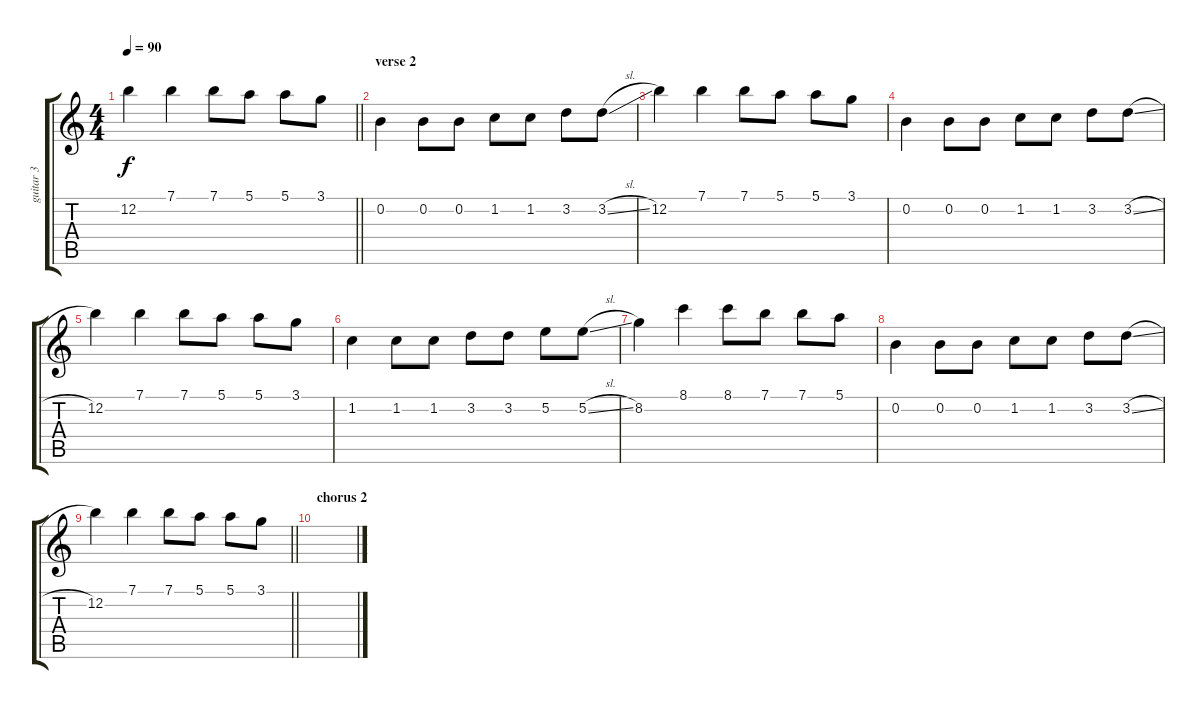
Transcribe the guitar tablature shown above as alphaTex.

\track ("guitar 3" "guitar 3") {instrument acousticguitarsteel}
\staff {score tabs}
\tuning (E4 B3 G3 D3 A2 E2) {hide}
\ts (4 4)
\tempo 90
\clef g2
\barLineRight lightlight
\ks c
12.2.4{dy f} 7.1.4 7.1.8 5.1.8 5.1.8 3.1.8 |
\section ("" "verse 2")
0.2.4 0.2.8 0.2.8 1.2.8 1.2.8 3.2.8 3.2{sl}.8 |
12.2.4 7.1.4 7.1.8 5.1.8 5.1.8 3.1.8 |
0.2.4 0.2.8 0.2.8 1.2.8 1.2.8 3.2.8 3.2{sl}.8 |
12.2.4 7.1.4 7.1.8 5.1.8 5.1.8 3.1.8 |
1.2.4 1.2.8 1.2.8 3.2.8 3.2.8 5.2.8 5.2{sl}.8 |
8.2.4 8.1.4 8.1.8 7.1.8 7.1.8 5.1.8 |
0.2.4 0.2.8 0.2.8 1.2.8 1.2.8 3.2.8 3.2{sl}.8 |
\barLineRight lightlight
12.2.4 7.1.4 7.1.8 5.1.8 5.1.8 3.1.8 |
\section ("" "chorus 2")
